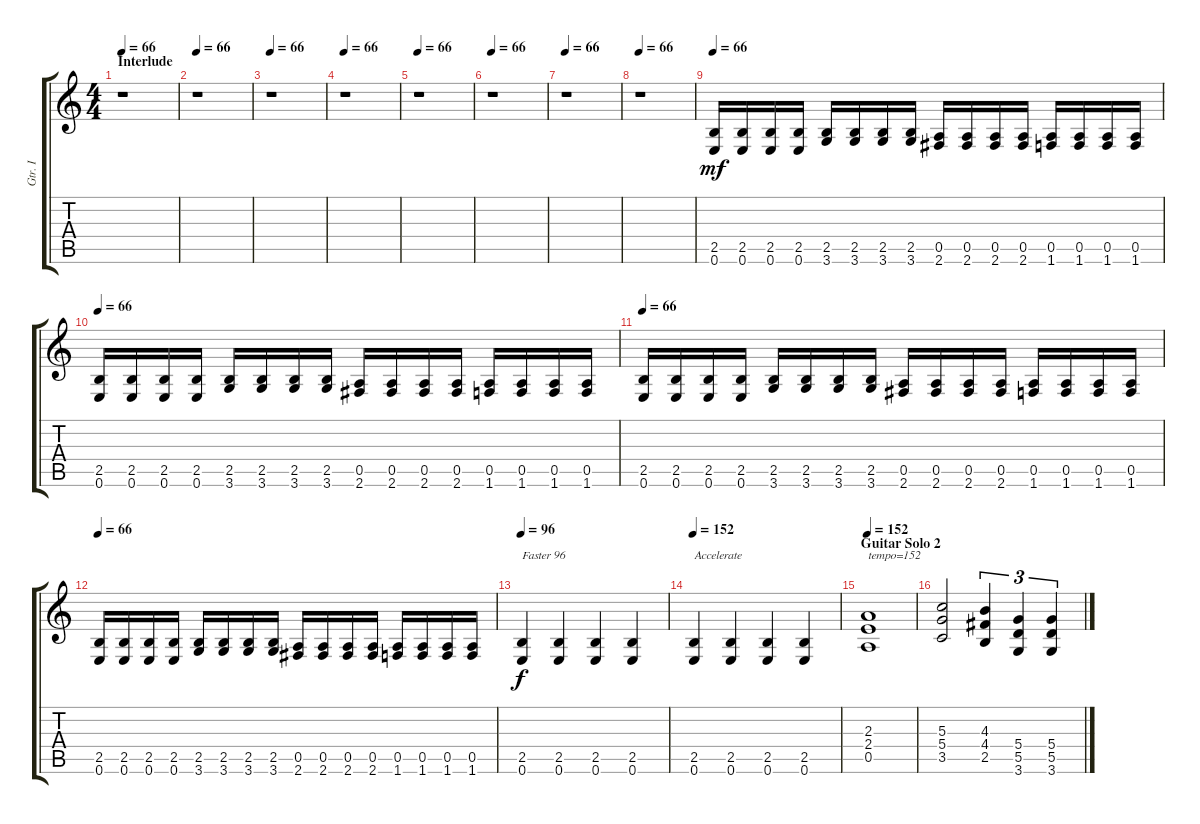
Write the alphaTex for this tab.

\track ("Gtr. I" "Gtr. I") {instrument overdrivenguitar}
\staff {score tabs}
\tuning (E4 B3 G3 D3 A2 E2) {hide}
\ts (4 4)
\section ("" "Interlude")
\tempo 66
\clef g2
\ks c
r.1{dy mf} |
\tempo 66
r.1 |
\tempo 66
r.1 |
\tempo 66
r.1 |
\tempo 66
r.1 |
\tempo 66
r.1 |
\tempo 66
r.1 |
\tempo 66
r.1 |
\tempo 66
(2.5 0.6).16 (2.5 0.6).16 (2.5 0.6).16 (2.5 0.6).16 (2.5 3.6).16 (2.5 3.6).16 (2.5 3.6).16 (2.5 3.6).16 (0.5 2.6).16 (0.5 2.6).16 (0.5 2.6).16 (0.5 2.6).16 (0.5 1.6).16 (0.5 1.6).16 (0.5 1.6).16 (0.5 1.6).16 |
\tempo 66
(2.5 0.6).16 (2.5 0.6).16 (2.5 0.6).16 (2.5 0.6).16 (2.5 3.6).16 (2.5 3.6).16 (2.5 3.6).16 (2.5 3.6).16 (0.5 2.6).16 (0.5 2.6).16 (0.5 2.6).16 (0.5 2.6).16 (0.5 1.6).16 (0.5 1.6).16 (0.5 1.6).16 (0.5 1.6).16 |
\tempo 66
(2.5 0.6).16 (2.5 0.6).16 (2.5 0.6).16 (2.5 0.6).16 (2.5 3.6).16 (2.5 3.6).16 (2.5 3.6).16 (2.5 3.6).16 (0.5 2.6).16 (0.5 2.6).16 (0.5 2.6).16 (0.5 2.6).16 (0.5 1.6).16 (0.5 1.6).16 (0.5 1.6).16 (0.5 1.6).16 |
\tempo 66
(2.5 0.6).16 (2.5 0.6).16 (2.5 0.6).16 (2.5 0.6).16 (2.5 3.6).16 (2.5 3.6).16 (2.5 3.6).16 (2.5 3.6).16 (0.5 2.6).16 (0.5 2.6).16 (0.5 2.6).16 (0.5 2.6).16 (0.5 1.6).16 (0.5 1.6).16 (0.5 1.6).16 (0.5 1.6).16 |
\tempo 96
(2.5 0.6).4{txt "Faster 96" dy f} (2.5 0.6).4 (2.5 0.6).4 (2.5 0.6).4 |
\tempo 96
\tempo 152
(2.5 0.6).4{txt "Accelerate"} (2.5 0.6).4 (2.5 0.6).4 (2.5 0.6).4 |
\section ("" "Guitar Solo 2")
\tempo 152
(2.3 2.4 0.5).1{txt "tempo=152"} |
(5.3 5.4 3.5).2 (4.3 4.4 2.5).4{tu (3 2)} (5.4 5.5 3.6).4{tu (3 2)} (5.4 5.5 3.6).4{tu (3 2)}
